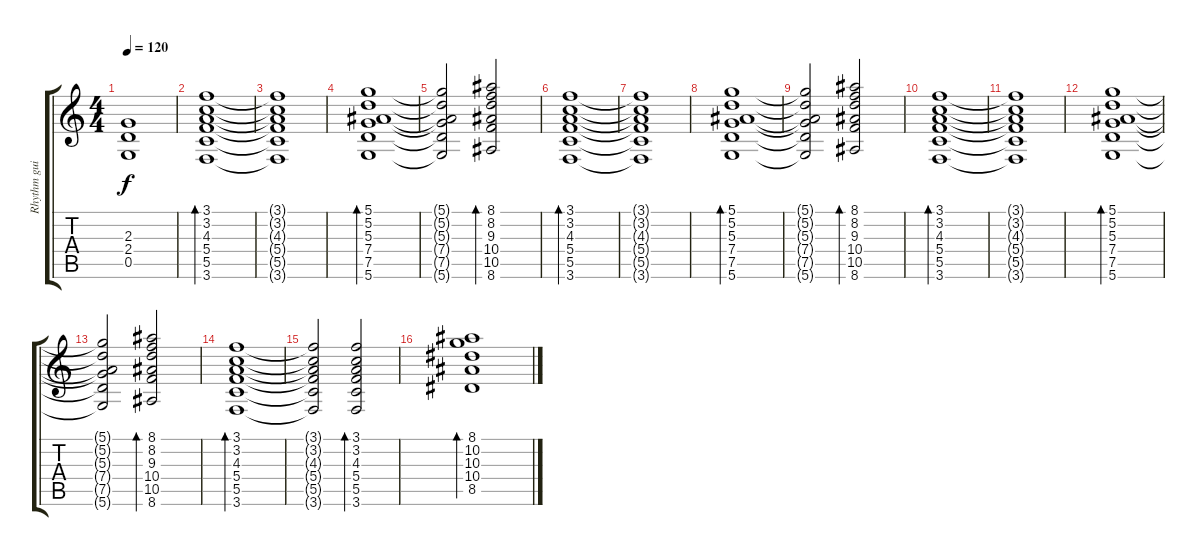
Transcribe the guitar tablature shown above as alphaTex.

\track ("Rhythm guitar" "Rhythm gui") {instrument distortionguitar}
\staff {score tabs}
\tuning (D4 A3 F3 C3 G2 D2) {hide}
\ts (4 4)
\tempo 120
\clef g2
\ks c
(2.3{t} 2.4{t} 0.5{t}).1{dy f} |
(3.1 3.2 4.3 5.4 5.5 3.6).1{bd 120 volume 10 instrument electricguitarclean} |
(3.1{t} 3.2{t} 4.3{t} 5.4{t} 5.5{t} 3.6{t}).1 |
(5.1 5.2 5.3 7.4 7.5 5.6).1{bd 120} |
(5.1{t} 5.2{t} 5.3{t} 7.4{t} 7.5{t} 5.6{t}).2 (8.1 8.2 9.3 10.4 10.5 8.6).2{bd 120} |
(3.1 3.2 4.3 5.4 5.5 3.6).1{bd 120} |
(3.1{t} 3.2{t} 4.3{t} 5.4{t} 5.5{t} 3.6{t}).1 |
(5.1 5.2 5.3 7.4 7.5 5.6).1{bd 120} |
(5.1{t} 5.2{t} 5.3{t} 7.4{t} 7.5{t} 5.6{t}).2 (8.1 8.2 9.3 10.4 10.5 8.6).2{bd 120} |
(3.1 3.2 4.3 5.4 5.5 3.6).1{bd 120} |
(3.1{t} 3.2{t} 4.3{t} 5.4{t} 5.5{t} 3.6{t}).1 |
(5.1 5.2 5.3 7.4 7.5 5.6).1{bd 120} |
(5.1{t} 5.2{t} 5.3{t} 7.4{t} 7.5{t} 5.6{t}).2 (8.1 8.2 9.3 10.4 10.5 8.6).2{bd 120} |
(3.1 3.2 4.3 5.4 5.5 3.6).1{bd 120} |
(3.1{t} 3.2{t} 4.3{t} 5.4{t} 5.5{t} 3.6{t}).2 (3.1 3.2 4.3 5.4 5.5 3.6).2{bd 120} |
(8.1 10.2 10.3 10.4 8.5).1{bd 240}
